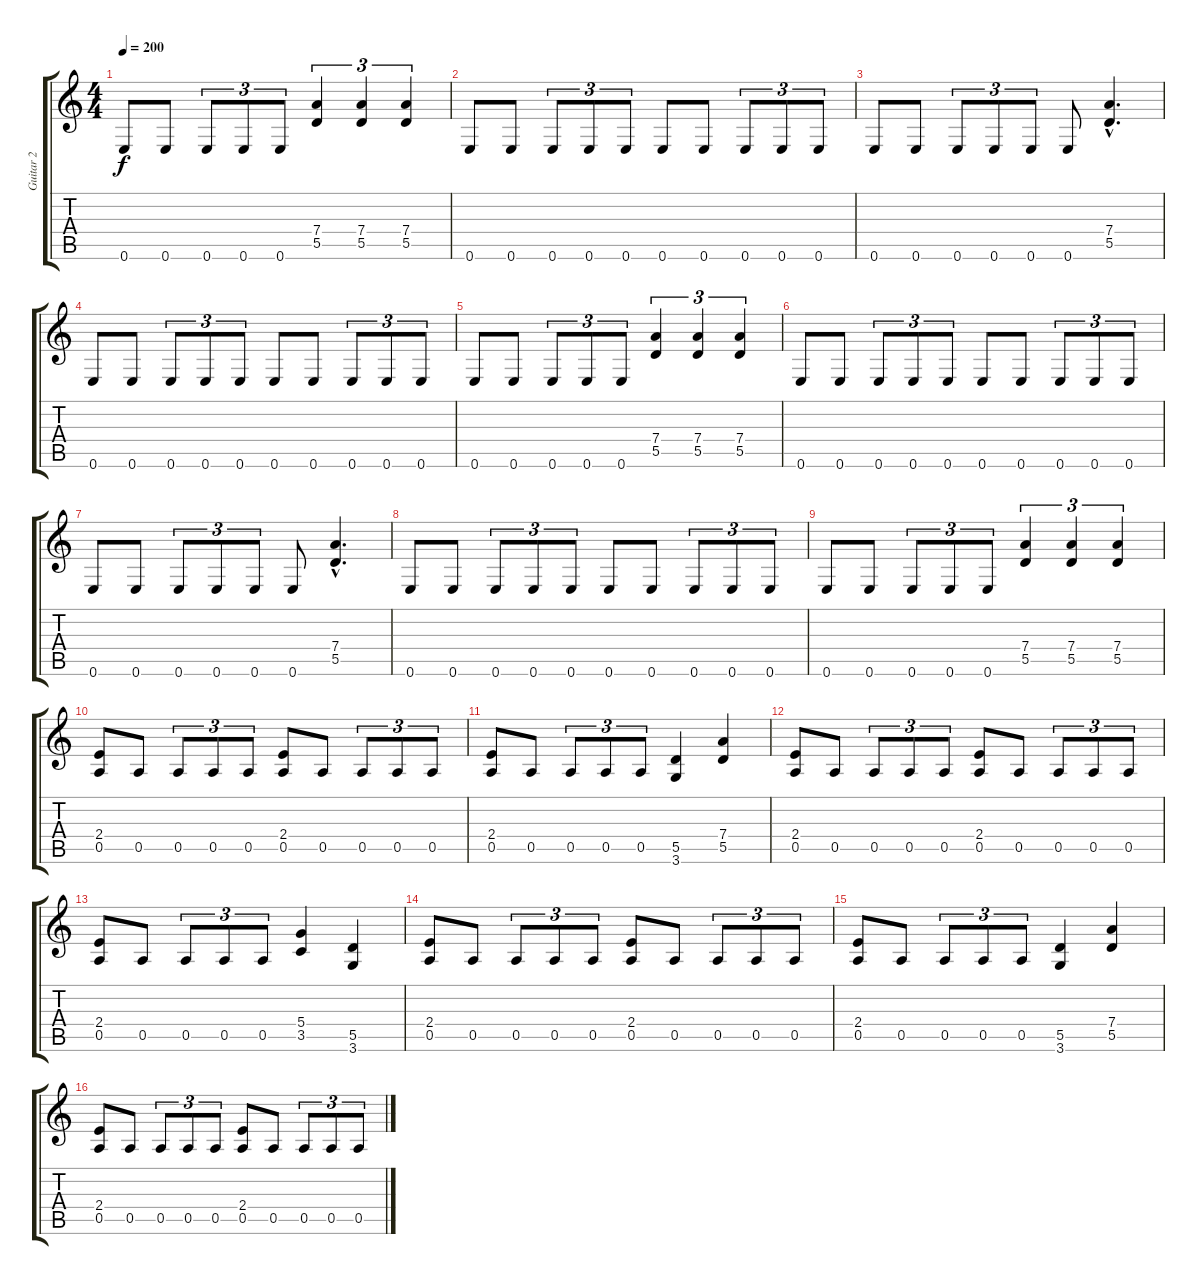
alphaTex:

\track ("Guitar 2" "Guitar 2") {instrument overdrivenguitar}
\staff {score tabs}
\tuning (E4 B3 G3 D3 A2 E2) {hide}
\ts (4 4)
\tempo 200
\clef g2
\ks c
0.6.8{dy f} 0.6.8 0.6.8{tu (3 2)} 0.6.8{tu (3 2)} 0.6.8{tu (3 2)} (7.4 5.5).4{tu (3 2)} (7.4 5.5).4{tu (3 2)} (7.4 5.5).4{tu (3 2)} |
0.6.8 0.6.8 0.6.8{tu (3 2)} 0.6.8{tu (3 2)} 0.6.8{tu (3 2)} 0.6.8 0.6.8 0.6.8{tu (3 2)} 0.6.8{tu (3 2)} 0.6.8{tu (3 2)} |
0.6.8 0.6.8 0.6.8{tu (3 2)} 0.6.8{tu (3 2)} 0.6.8{tu (3 2)} 0.6.8 (7.4{hac} 5.5{hac}).4{d} |
0.6.8 0.6.8 0.6.8{tu (3 2)} 0.6.8{tu (3 2)} 0.6.8{tu (3 2)} 0.6.8 0.6.8 0.6.8{tu (3 2)} 0.6.8{tu (3 2)} 0.6.8{tu (3 2)} |
0.6.8 0.6.8 0.6.8{tu (3 2)} 0.6.8{tu (3 2)} 0.6.8{tu (3 2)} (7.4 5.5).4{tu (3 2)} (7.4 5.5).4{tu (3 2)} (7.4 5.5).4{tu (3 2)} |
0.6.8 0.6.8 0.6.8{tu (3 2)} 0.6.8{tu (3 2)} 0.6.8{tu (3 2)} 0.6.8 0.6.8 0.6.8{tu (3 2)} 0.6.8{tu (3 2)} 0.6.8{tu (3 2)} |
0.6.8 0.6.8 0.6.8{tu (3 2)} 0.6.8{tu (3 2)} 0.6.8{tu (3 2)} 0.6.8 (7.4{hac} 5.5{hac}).4{d} |
0.6.8 0.6.8 0.6.8{tu (3 2)} 0.6.8{tu (3 2)} 0.6.8{tu (3 2)} 0.6.8 0.6.8 0.6.8{tu (3 2)} 0.6.8{tu (3 2)} 0.6.8{tu (3 2)} |
0.6.8 0.6.8 0.6.8{tu (3 2)} 0.6.8{tu (3 2)} 0.6.8{tu (3 2)} (7.4 5.5).4{tu (3 2)} (7.4 5.5).4{tu (3 2)} (7.4 5.5).4{tu (3 2)} |
(2.4 0.5).8 0.5.8 0.5.8{tu (3 2)} 0.5.8{tu (3 2)} 0.5.8{tu (3 2)} (2.4 0.5).8 0.5.8 0.5.8{tu (3 2)} 0.5.8{tu (3 2)} 0.5.8{tu (3 2)} |
(2.4 0.5).8 0.5.8 0.5.8{tu (3 2)} 0.5.8{tu (3 2)} 0.5.8{tu (3 2)} (5.5 3.6).4 (7.4 5.5).4 |
(2.4 0.5).8 0.5.8 0.5.8{tu (3 2)} 0.5.8{tu (3 2)} 0.5.8{tu (3 2)} (2.4 0.5).8 0.5.8 0.5.8{tu (3 2)} 0.5.8{tu (3 2)} 0.5.8{tu (3 2)} |
(2.4 0.5).8 0.5.8 0.5.8{tu (3 2)} 0.5.8{tu (3 2)} 0.5.8{tu (3 2)} (5.4 3.5).4 (5.5 3.6).4 |
(2.4 0.5).8 0.5.8 0.5.8{tu (3 2)} 0.5.8{tu (3 2)} 0.5.8{tu (3 2)} (2.4 0.5).8 0.5.8 0.5.8{tu (3 2)} 0.5.8{tu (3 2)} 0.5.8{tu (3 2)} |
(2.4 0.5).8 0.5.8 0.5.8{tu (3 2)} 0.5.8{tu (3 2)} 0.5.8{tu (3 2)} (5.5 3.6).4 (7.4 5.5).4 |
(2.4 0.5).8 0.5.8 0.5.8{tu (3 2)} 0.5.8{tu (3 2)} 0.5.8{tu (3 2)} (2.4 0.5).8 0.5.8 0.5.8{tu (3 2)} 0.5.8{tu (3 2)} 0.5.8{tu (3 2)}
